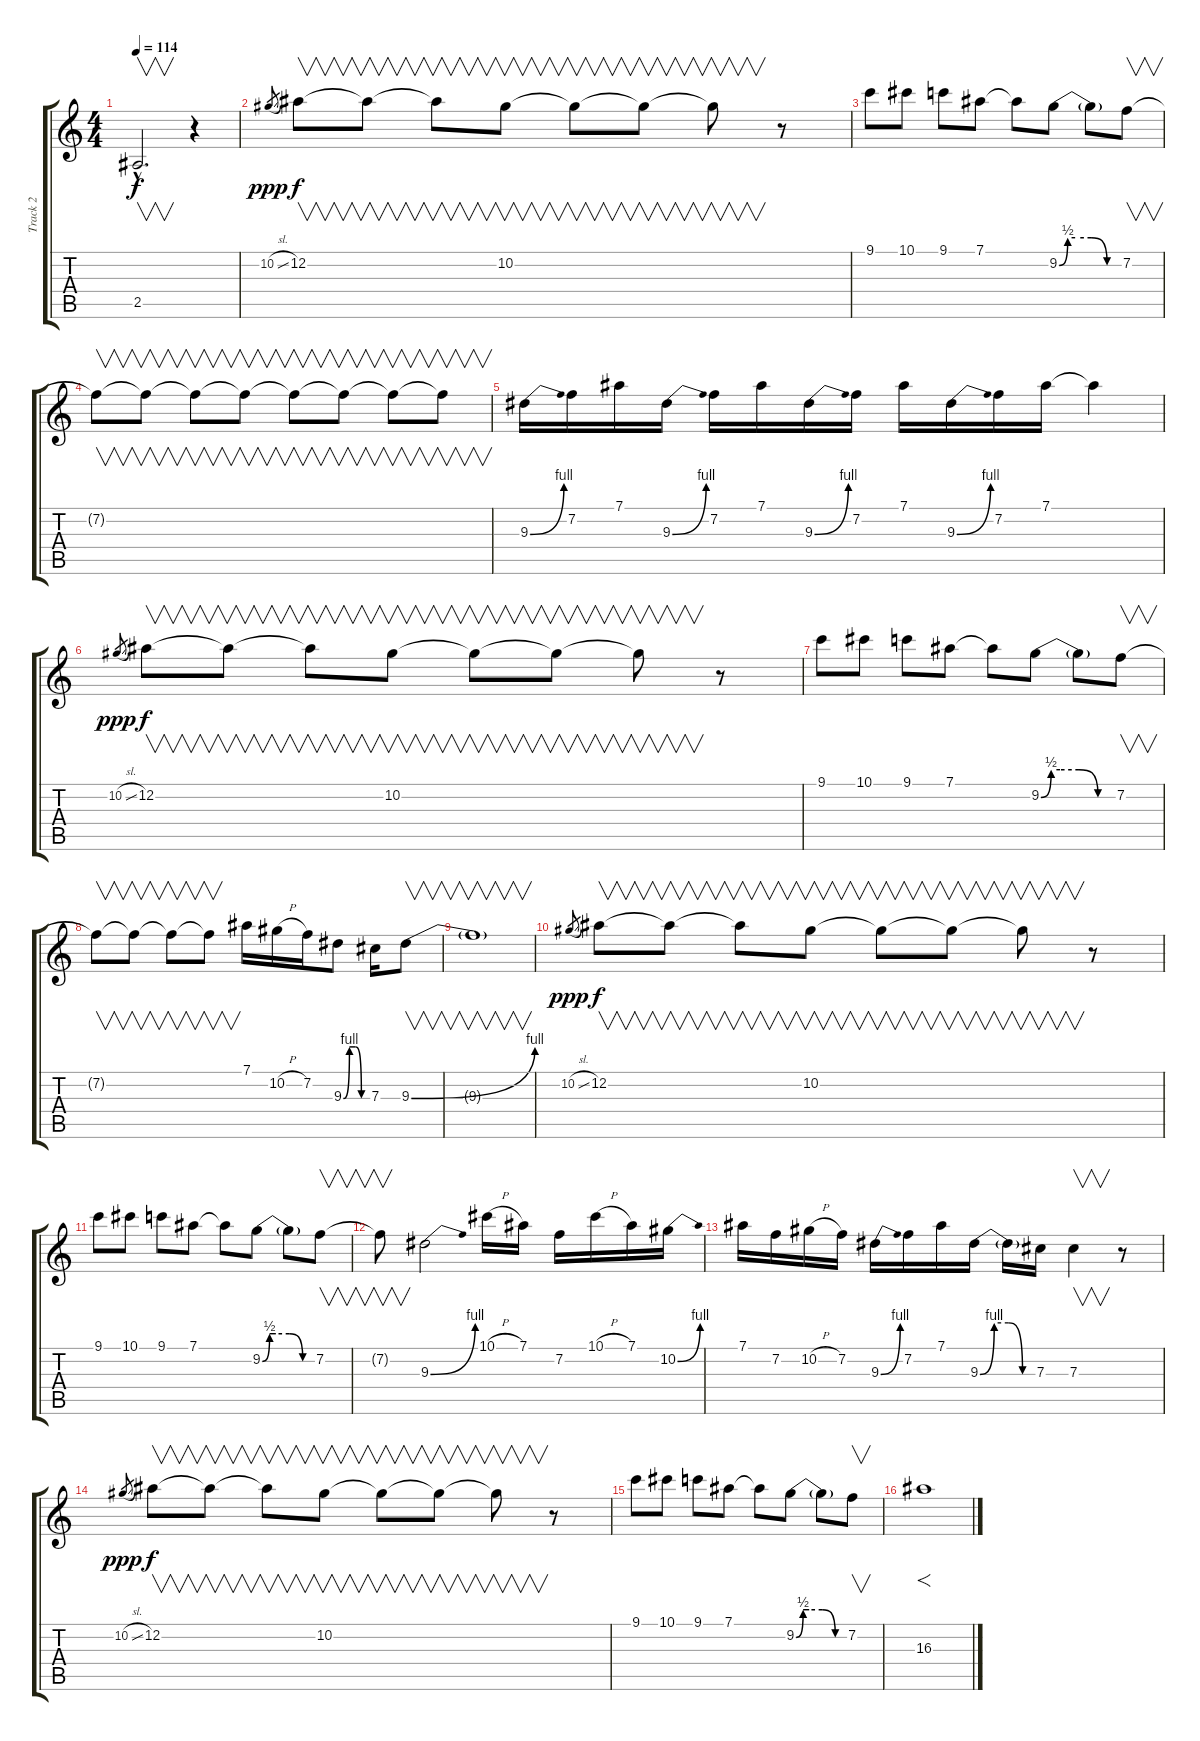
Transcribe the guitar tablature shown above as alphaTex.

\track ("Track 2" "Track 2") {instrument distortionguitar}
\staff {score tabs}
\tuning (Eb4 Bb3 Gb3 Db3 Ab2 Eb2) {hide}
\ts (4 4)
\tempo 114
\clef g2
\ks c
2.5{hac t}.2{v d dy f} r.4 |
10.2{sl}.8{gr dy ppp} 12.2.8{v dy f} 12.2{t}.8{v} 12.2{t}.8{v} 10.2.8{v} 10.2{t}.8{v} 10.2{t}.8{v} 10.2{t}.8{v} r.8 |
9.1.8 10.1.8 9.1.8 7.1.8 7.1{t}.8 9.2{be (custom 0 0 8 2 15 2 30 2 45 0 60 0)}.8 9.2{t}.8 7.2.8{v} |
7.2{t}.8{v} 7.2{t}.8{v} 7.2{t}.8{v} 7.2{t}.8{v} 7.2{t}.8{v} 7.2{t}.8{v} 7.2{t}.8{v} 7.2{t}.8{v} |
9.3{be (bend 0 0 60 4)}.16 7.2.16 7.1.16 9.3{be (bend 0 0 60 4)}.16 7.2.16 7.1.16 9.3{be (bend 0 0 60 4)}.16 7.2.16 7.1.16 9.3{be (bend 0 0 60 4)}.16 7.2.16 7.1.16 7.1{t}.4 |
10.2{sl}.8{gr dy ppp} 12.2.8{v dy f} 12.2{t}.8{v} 12.2{t}.8{v} 10.2.8{v} 10.2{t}.8{v} 10.2{t}.8{v} 10.2{t}.8{v} r.8 |
9.1.8 10.1.8 9.1.8 7.1.8 7.1{t}.8 9.2{be (custom 0 0 8 2 15 2 30 2 45 0 60 0)}.8 9.2{t}.8 7.2.8{v} |
7.2{t}.8{v} 7.2{t}.8{v} 7.2{t}.8{v} 7.2{t}.8{v} 7.1.16 10.2{h}.16 7.2.16 9.3{be (custom 0 0 15 4 30 4 45 0 60 0)}.8 7.3.16 9.3{be (bend 0 0 60 4)}.8{v} |
9.3{t}.1{v} |
10.2{sl}.8{gr dy ppp} 12.2.8{v dy f} 12.2{t}.8{v} 12.2{t}.8{v} 10.2.8{v} 10.2{t}.8{v} 10.2{t}.8{v} 10.2{t}.8{v} r.8 |
9.1.8 10.1.8 9.1.8 7.1.8 7.1{t}.8 9.2{be (custom 0 0 8 2 15 2 30 2 45 0 60 0)}.8 9.2{t}.8 7.2.8{v} |
7.2{t}.8{v} 9.3{be (bend 0 0 60 4)}.2 10.1{h}.16 7.1.16 7.2.16 10.1{h}.16 7.1.16 10.2{be (bend 0 0 60 4)}.16 |
7.1.16 7.2.16 10.2{h}.16 7.2.16 9.3{be (bend 0 0 60 4)}.16 7.2.16 7.1.16 9.3{be (custom 0 0 15 4 30 4 45 0 60 0)}.16 9.3{t}.16 7.3.16 7.3.4{v} r.8 |
10.2{sl}.8{gr dy ppp} 12.2.8{v dy f} 12.2{t}.8{v} 12.2{t}.8{v} 10.2.8{v} 10.2{t}.8{v} 10.2{t}.8{v} 10.2{t}.8{v} r.8 |
9.1.8 10.1.8 9.1.8 7.1.8 7.1{t}.8 9.2{be (custom 0 0 8 2 15 2 30 2 45 0 60 0)}.8 9.2{t}.8 7.2.8{v} |
16.3.1{f}
